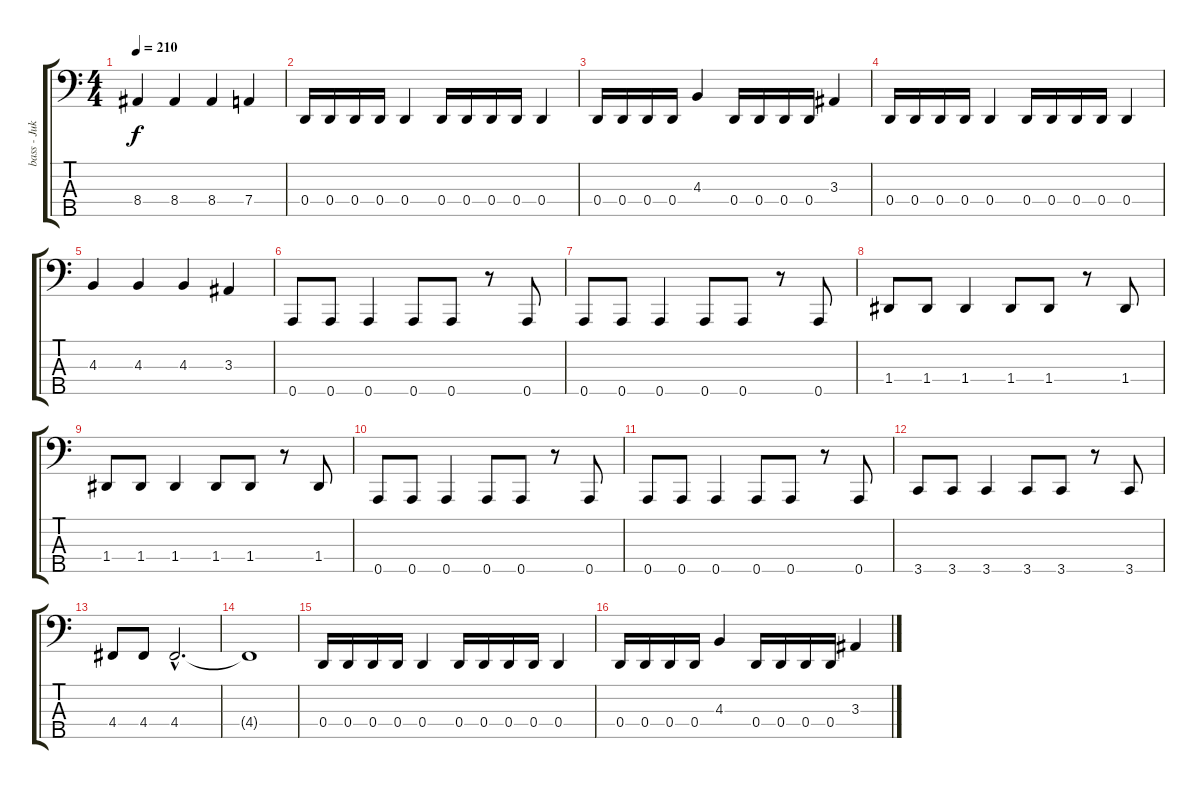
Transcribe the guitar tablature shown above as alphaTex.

\track ("bass - Jukka" "bass - Juk") {instrument electricbassfinger}
\staff {score tabs}
\tuning (F2 C2 G1 D1 A0) {hide}
\ts (4 4)
\tempo 210
\clef f4
\ks c
8.4.4{dy f} 8.4.4 8.4.4 7.4.4 |
0.4.16 0.4.16 0.4.16 0.4.16 0.4.4 0.4.16 0.4.16 0.4.16 0.4.16 0.4.4 |
0.4.16 0.4.16 0.4.16 0.4.16 4.3.4 0.4.16 0.4.16 0.4.16 0.4.16 3.3.4 |
0.4.16 0.4.16 0.4.16 0.4.16 0.4.4 0.4.16 0.4.16 0.4.16 0.4.16 0.4.4 |
4.3.4 4.3.4 4.3.4 3.3.4 |
0.5.8 0.5.8 0.5.4 0.5.8 0.5.8 r.8 0.5.8 |
0.5.8 0.5.8 0.5.4 0.5.8 0.5.8 r.8 0.5.8 |
1.4.8 1.4.8 1.4.4 1.4.8 1.4.8 r.8 1.4.8 |
1.4.8 1.4.8 1.4.4 1.4.8 1.4.8 r.8 1.4.8 |
0.5.8 0.5.8 0.5.4 0.5.8 0.5.8 r.8 0.5.8 |
0.5.8 0.5.8 0.5.4 0.5.8 0.5.8 r.8 0.5.8 |
3.5.8 3.5.8 3.5.4 3.5.8 3.5.8 r.8 3.5.8 |
4.4.8 4.4.8 4.4{hac}.2{d} |
4.4{t}.1 |
0.4.16 0.4.16 0.4.16 0.4.16 0.4.4 0.4.16 0.4.16 0.4.16 0.4.16 0.4.4 |
0.4.16 0.4.16 0.4.16 0.4.16 4.3.4 0.4.16 0.4.16 0.4.16 0.4.16 3.3.4
